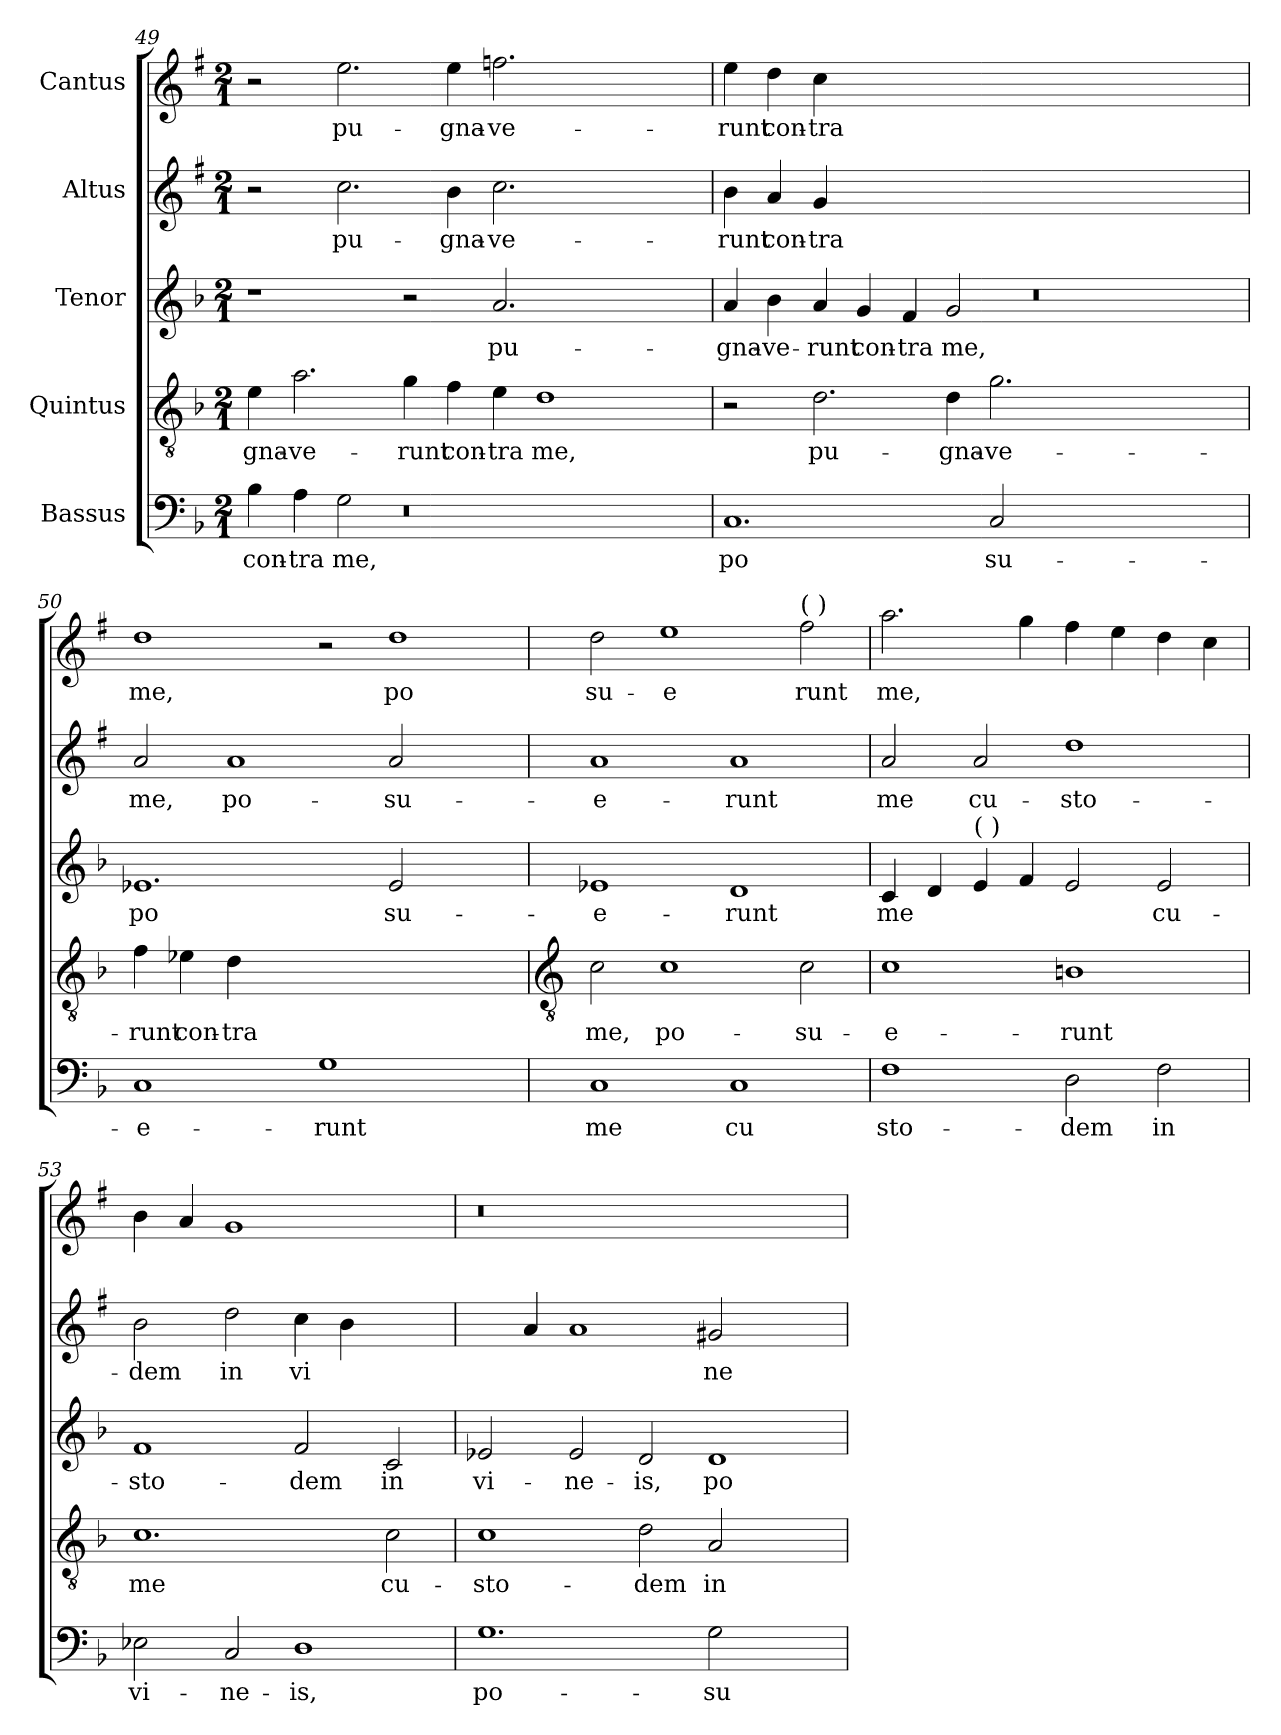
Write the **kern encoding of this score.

**kern	**text	**kern	**text	**kern	**text	**kern	**text	**kern	**text
*part5	*part5	*part4	*part4	*part3	*part3	*part2	*part2	*part1	*part1
*staff5	*staff5	*staff4	*staff4	*staff3	*staff3	*staff2	*staff2	*staff1	*staff1
*I"Bassus	*	*I"Quintus	*	*I"Tenor	*	*I"Altus	*	*I"Cantus	*
*clefF4	*	*clefGv2	*	*clefG2	*	*clefG2	*	*clefG2	*
*	*	*	*	*	*	*ITrd1c2	*	*ITrd1c2	*
*k[b-]	*	*k[b-]	*	*k[b-]	*	*k[b-]	*	*k[b-]	*
*F:	*	*F:	*	*F:	*	*F:	*	*F:	*
*M2/1	*	*M2/1	*	*M2/1	*	*M2/1	*	*M2/1	*
=49A	=49A	=49A	=49A	=49A	=49A	=49A	=49A	=49A	=49A
!	!LO:LY:b	!	!LO:LY:b	!	!	!	!	!	!
4B-	con-	4e	-gna-	1r	.	2r	.	2r	.
!	!LO:LY:b	!	!LO:LY:b	!	!	!	!	!	!
4A	-tra	2.a	-ve-	.	.	.	.	.	.
!	!LO:LY:b	!	!	!	!	!	!LO:LY:b	!	!LO:LY:b
2G	me,	.	.	.	.	2.b-	pu-	2.dd	pu-
!	!	!	!LO:LY:b	!	!	!	!	!	!
0r	.	4g	-runt	2r	.	.	.	.	.
!	!	!	!LO:LY:b	!	!	!	!LO:LY:b	!	!LO:LY:b
.	.	4f	con-	.	.	4a	-gna-	4dd	-gna-
!	!	!	!LO:LY:b	!	!LO:LY:b	!	!LO:LY:b	!	!LO:LY:b
.	.	4e	-tra	2.a	pu-	2.b-	-ve-	2.ee-X	-ve-
!	!	!	!LO:LY:b	!	!	!	!	!	!
.	.	1d	me,	.	.	.	.	.	.
.	.	.	.	2.ryy	.	2.ryy	.	2.ryy	.
.	.	4ryy	.	.	.	.	.	.	.
!!LO:LB:g=z
=49B	=49B	=49B	=49B	=49B	=49B	=49B	=49B	=49B	=49B
!	!LO:LY:b	!	!	!	!LO:LY:b	!	!LO:LY:b	!	!LO:LY:b
1.C	po	2r	.	4a	-gna-	4a	-runt	4dd	-runt
!	!	!	!	!	!LO:LY:b	!	!LO:LY:b	!	!LO:LY:b
.	.	.	.	4b-	-ve-	4g	con-	4cc	con-
!	!	!	!LO:LY:b	!	!LO:LY:b	!	!LO:LY:b	!	!LO:LY:b
.	.	2.d	pu-	4a	-runt	4f	-tra	4b-	-tra
!	!	!	!	!	!LO:LY:b	!	!	!	!
.	.	.	.	4g	con-	0.ryy	.	0.ryy	.
!	!	!	!	!	!LO:LY:b	!	!	!	!
.	.	.	.	4f	-tra	.	.	.	.
!	!	!	!LO:LY:b	!	!LO:LY:b	!	!	!	!
.	.	4d	-gna-	2g	me,	.	.	.	.
!	!LO:LY:b	!	!LO:LY:b	!	!	!	!	!	!
2C	su-	2.g	-ve-	.	.	.	.	.	.
.	.	.	.	0r	.	.	.	.	.
1..ryy	.	.	.	.	.	.	.	.	.
.	.	1.ryy	.	.	.	.	.	.	.
!!LO:LB:g=z
=50	=50	=50	=50	=50	=50	=50	=50	=50	=50
!	!LO:LY:b	!	!LO:LY:b	!	!LO:LY:b	!	!LO:LY:b	!	!LO:LY:b
1C	-e-	4f	-runt	1.e-	po	2g	me,	1cc	me,
!	!	!	!LO:LY:b	!	!	!	!	!	!
.	.	4e-X	con-	.	.	.	.	.	.
!	!	!	!LO:LY:b	!	!	!	!LO:LY:b	!	!
.	.	4d	-tra	.	.	1g	po-	.	.
.	.	1..ryy	.	.	.	.	.	.	.
!	!LO:LY:b	!	!	!	!	!	!	!	!
1G	-runt	.	.	.	.	.	.	2r	.
!	!	!	!	!	!LO:LY:b	!	!LO:LY:b	!	!LO:LY:b
.	.	.	.	2e-	su-	2g	-su-	1cc	po
2ryy	.	.	.	2ryy	.	2ryy	.	.	.
!!LO:LB:g=z
=51	=51	=51	=51	=51	=51	=51	=51	=51	=51
*	*	*clefGv2	*	*	*	*	*	*	*
!	!LO:LY:b	!	!LO:LY:b	!	!LO:LY:b	!	!LO:LY:b	!	!LO:LY:b
1C	me	2c	me,	1e-	-e-	1g	-e-	2cc	su-
!	!	!	!LO:LY:b	!	!	!	!	!	!LO:LY:b
.	.	1c	po-	.	.	.	.	1dd	-e
!	!LO:LY:b	!	!	!	!LO:LY:b	!	!LO:LY:b	!	!
1C	cu	.	.	1d	-runt	1g	-runt	.	.
!	!	!	!	!	!	!	!	!LO:TX:a:t=(  )	!
!	!	!	!LO:LY:b	!	!	!	!	!	!LO:LY:b
.	.	2c	-su-	.	.	.	.	2ee	runt
=52	=52	=52	=52	=52	=52	=52	=52	=52	=52
!	!LO:LY:b	!	!LO:LY:b	!	!LO:LY:b	!	!LO:LY:b	!	!LO:LY:b
1F	sto-	1c	-e-	4c	me	2g	me	2.gg	me,
.	.	.	.	4d	.	.	.	.	.
!	!	!	!	!LO:TX:a:t=(  )	!	!	!	!	!
!	!	!	!	!	!	!	!LO:LY:b	!	!
.	.	.	.	4e	.	2g	cu-	.	.
.	.	.	.	4f	.	.	.	4ff	.
!	!LO:LY:b	!	!LO:LY:b	!	!	!	!LO:LY:b	!	!
2D	-dem	1Bn	-runt	2e	.	1cc	-sto-	4ee	.
.	.	.	.	.	.	.	.	4dd	.
!	!LO:LY:b	!	!	!	!LO:LY:b	!	!	!	!
2F	in	.	.	2e	cu-	.	.	4cc	.
.	.	.	.	.	.	.	.	4b-	.
!!LO:LB:g=z
=53	=53	=53	=53	=53	=53	=53	=53	=53	=53
!	!LO:LY:b	!	!LO:LY:b	!	!LO:LY:b	!	!LO:LY:b	!	!
2E-X	vi-	1.c	me	1f	-sto-	2a	-dem	4a	.
.	.	.	.	.	.	.	.	4g	.
!	!LO:LY:b	!	!	!	!	!	!LO:LY:b	!	!
2C	-ne-	.	.	.	.	2cc	in	1f	.
!	!LO:LY:b	!	!	!	!LO:LY:b	!	!LO:LY:b	!	!
1D	-is,	.	.	2f	-dem	4b-	vi	.	.
.	.	.	.	.	.	4a	.	.	.
!	!	!	!LO:LY:b	!	!LO:LY:b	!	!	!	!
.	.	2c	cu-	2c	in	[2ayy	.	2ryy	.
!!LO:LB:g=z
=54	=54	=54	=54	=54	=54	=54	=54	=54	=54
!	!LO:LY:b	!	!LO:LY:b	!	!LO:LY:b	!	!	!	!
1.G	po-	1c	-sto-	2e-X	vi-	4ayy]	.	0r	.
.	.	.	.	.	.	4g	.	.	.
!	!	!	!	!	!LO:LY:b	!	!	!	!
.	.	.	.	2e-	-ne-	1g	.	.	.
!	!	!	!LO:LY:b	!	!LO:LY:b	!	!	!	!
.	.	2d	-dem	2d	-is,	.	.	.	.
!	!LO:LY:b	!	!LO:LY:b	!	!LO:LY:b	!	!LO:LY:b	!	!
2G	-su-	2A	in	1d	po-	2f#X	ne-	.	.
2ryy	.	2ryy	.	.	.	2ryy	.	2ryy	.
=	=	=	=	=	=	=	=	=	=
*-	*-	*-	*-	*-	*-	*-	*-	*-	*-
